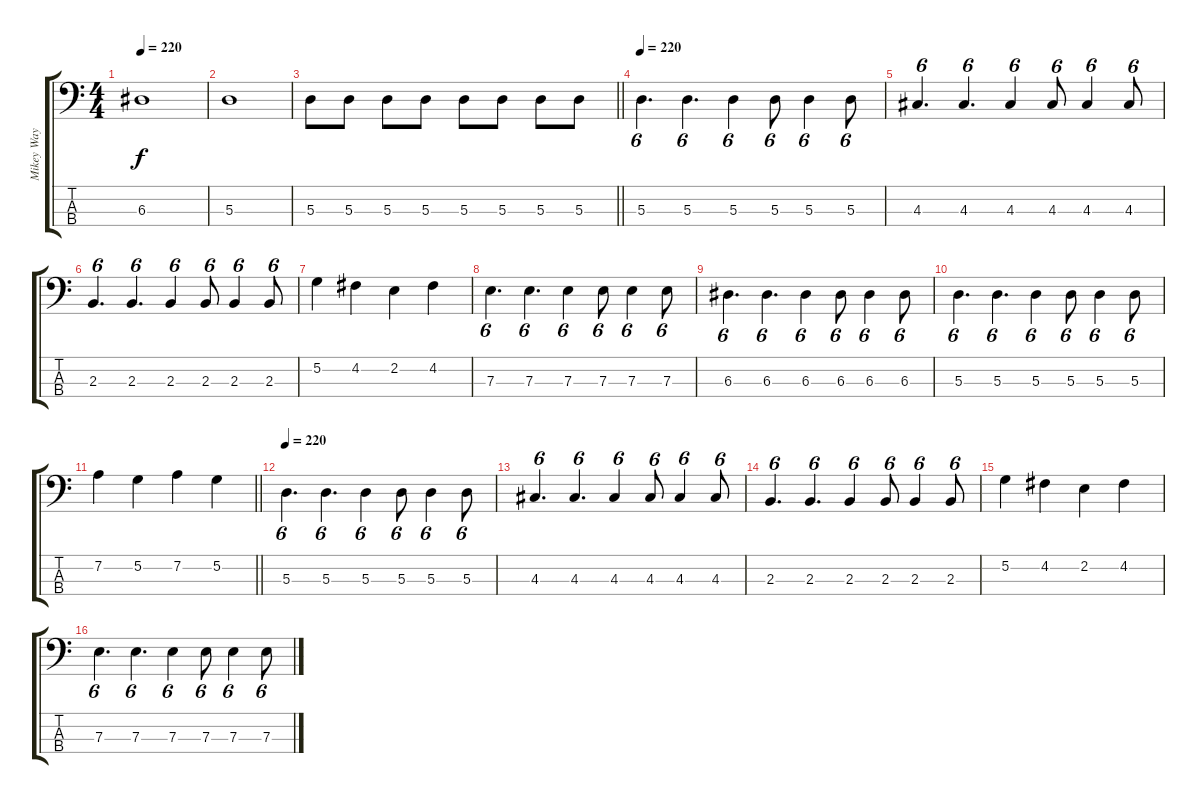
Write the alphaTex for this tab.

\track ("Mikey Way" "Mikey Way") {instrument electricbasspick}
\staff {score tabs}
\tuning (G2 D2 A1 E1) {hide}
\ts (4 4)
\tempo 220
\clef f4
\ks c
6.3.1{dy f} |
5.3.1 |
\barLineRight lightlight
5.3.8 5.3.8 5.3.8 5.3.8 5.3.8 5.3.8 5.3.8 5.3.8 |
\tempo 220
5.3.4{d tu (6 4)} 5.3.4{d tu (6 4)} 5.3.4{tu (6 4)} 5.3.8{tu (6 4)} 5.3.4{tu (6 4)} 5.3.8{tu (6 4)} |
4.3.4{d tu (6 4)} 4.3.4{d tu (6 4)} 4.3.4{tu (6 4)} 4.3.8{tu (6 4)} 4.3.4{tu (6 4)} 4.3.8{tu (6 4)} |
2.3.4{d tu (6 4)} 2.3.4{d tu (6 4)} 2.3.4{tu (6 4)} 2.3.8{tu (6 4)} 2.3.4{tu (6 4)} 2.3.8{tu (6 4)} |
5.2.4 4.2.4 2.2.4 4.2.4 |
7.3.4{d tu (6 4)} 7.3.4{d tu (6 4)} 7.3.4{tu (6 4)} 7.3.8{tu (6 4)} 7.3.4{tu (6 4)} 7.3.8{tu (6 4)} |
6.3.4{d tu (6 4)} 6.3.4{d tu (6 4)} 6.3.4{tu (6 4)} 6.3.8{tu (6 4)} 6.3.4{tu (6 4)} 6.3.8{tu (6 4)} |
5.3.4{d tu (6 4)} 5.3.4{d tu (6 4)} 5.3.4{tu (6 4)} 5.3.8{tu (6 4)} 5.3.4{tu (6 4)} 5.3.8{tu (6 4)} |
\barLineRight lightlight
7.2.4 5.2.4 7.2.4 5.2.4 |
\tempo 220
5.3.4{d tu (6 4)} 5.3.4{d tu (6 4)} 5.3.4{tu (6 4)} 5.3.8{tu (6 4)} 5.3.4{tu (6 4)} 5.3.8{tu (6 4)} |
4.3.4{d tu (6 4)} 4.3.4{d tu (6 4)} 4.3.4{tu (6 4)} 4.3.8{tu (6 4)} 4.3.4{tu (6 4)} 4.3.8{tu (6 4)} |
2.3.4{d tu (6 4)} 2.3.4{d tu (6 4)} 2.3.4{tu (6 4)} 2.3.8{tu (6 4)} 2.3.4{tu (6 4)} 2.3.8{tu (6 4)} |
5.2.4 4.2.4 2.2.4 4.2.4 |
7.3.4{d tu (6 4)} 7.3.4{d tu (6 4)} 7.3.4{tu (6 4)} 7.3.8{tu (6 4)} 7.3.4{tu (6 4)} 7.3.8{tu (6 4)}
